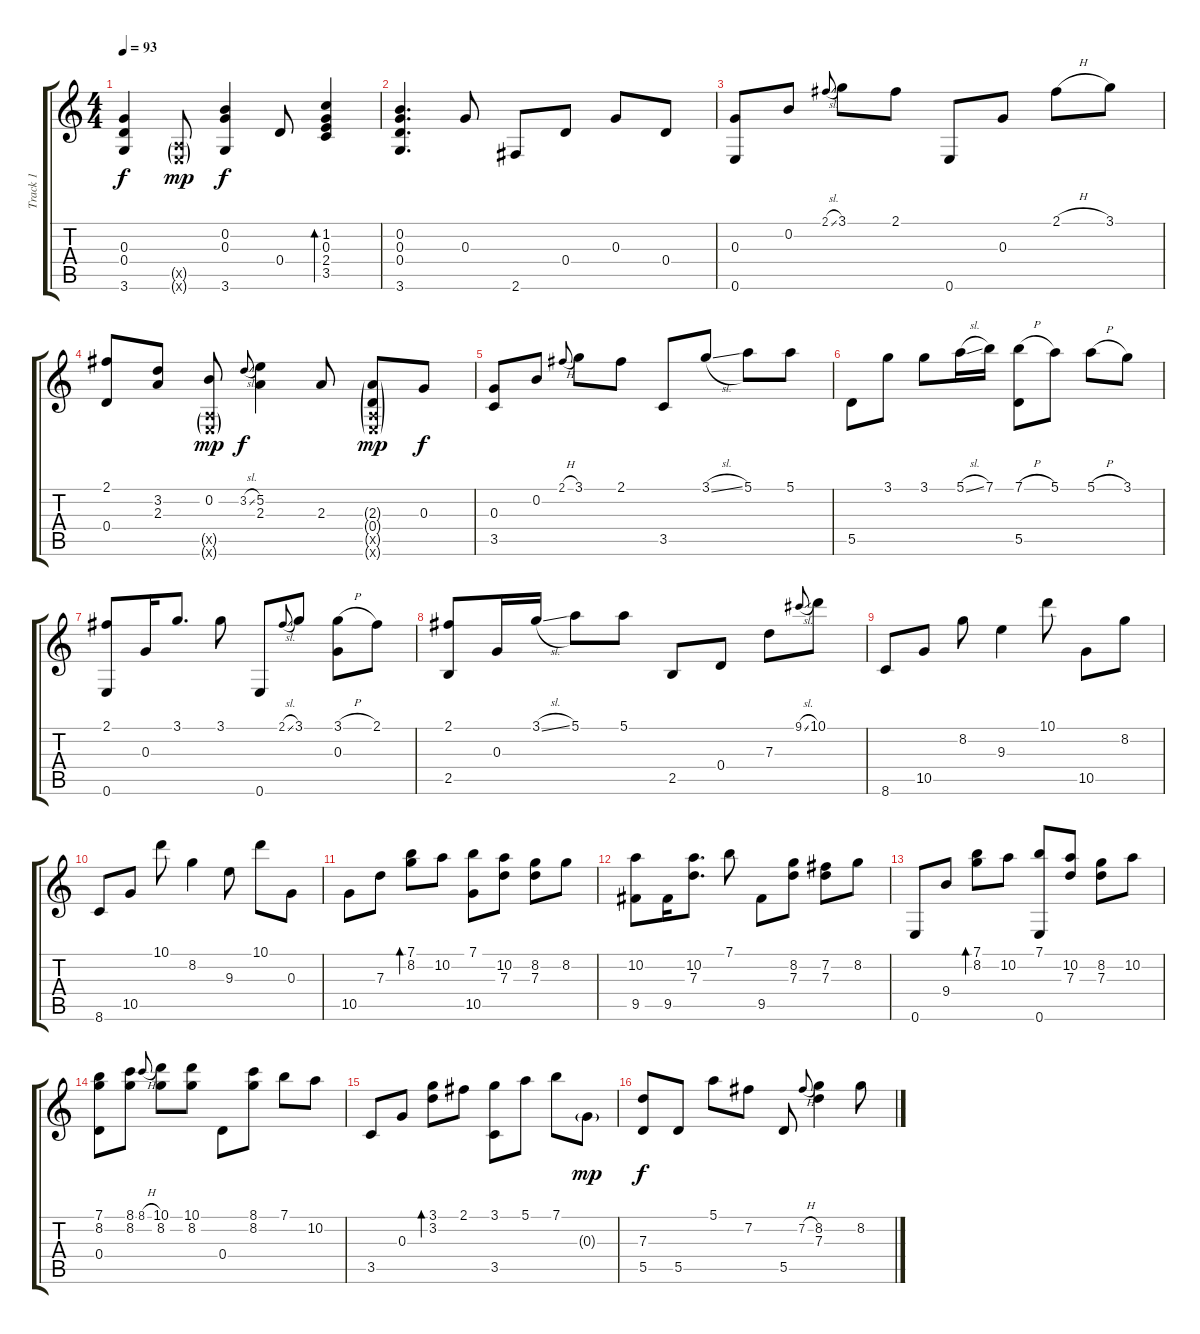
\track ("Track 1" "Track 1") {instrument acousticguitarsteel}
\staff {score tabs}
\tuning (E4 B3 G3 D3 A2 E2) {hide}
\ts (4 4)
\tempo 93
\clef g2
\ks c
(0.3 0.4 3.6).4{dy f} (0.5{g x} 0.6{g x}).8{dy mp} (0.2 0.3 3.6).4{dy f} 0.4.8 (1.2 0.3 2.4 3.5).4{bd 60} |
(0.2 0.3 0.4 3.6).4{d} 0.3.8 2.6.8 0.4.8 0.3.8 0.4.8 |
(0.3 0.6).8 0.2.8 2.1{sl}.8{gr onbeat} 3.1.8 2.1.8 0.6.8 0.3.8 2.1{h}.8 3.1.8 |
(2.1 0.4).8 (3.2 2.3).8 (0.2 0.5{g x} 0.6{g x}).8{dy mp} 3.2{sl}.8{gr onbeat dy f} (5.2 2.3).4 2.3.8 (2.3{g} 0.4{g} 0.5{g x} 0.6{g x}).8{dy mp} 0.3.8{dy f} |
(0.3 3.5).8 0.2.8 2.1{h}.8{gr onbeat} 3.1.8 2.1.8 3.5.8 3.1{sl}.8 5.1.8 5.1.8 |
5.5.8 3.1.8 3.1.8 5.1{sl}.16 7.1.16 (7.1{h} 5.5).8 5.1.8 5.1{h}.8 3.1.8 |
(2.1 0.6).8 0.3.16 3.1.8{d} 3.1.8 0.6.8 2.1{sl}.8{gr onbeat} 3.1.8 (3.1{h} 0.3).8 2.1.8 |
(2.1 2.5).8 0.3.16 3.1{sl}.16 5.1.8 5.1.8 2.5.8 0.4.8 7.3.8 9.1{sl}.8{gr onbeat} 10.1.8 |
8.6.8 10.5.8 8.2.8 9.3.4 10.1.8 10.5.8 8.2.8 |
8.6.8 10.5.8 10.1.8 8.2.4 9.3.8 10.1.8 0.3.8 |
10.5.8 7.3.8 (7.1 8.2).8{bd 60} 10.2.8 (7.1 10.5).8 (10.2 7.3).8 (8.2 7.3).8 8.2.8 |
(10.2 9.5).8 9.5.16 (10.2 7.3).8{d} 7.1.8 9.5.8 (8.2 7.3).8 (7.2 7.3).8 8.2.8 |
0.6.8 9.4.8 (7.1 8.2).8{bd 60} 10.2.8 (7.1 0.6).8 (10.2 7.3).8 (8.2 7.3).8 10.2.8 |
(7.1 8.2 0.4).8 (8.1 8.2).8 8.1{h}.8{gr onbeat} (10.1 8.2).8 (10.1 8.2).8 0.4.8 (8.1 8.2).8 7.1.8 10.2.8 |
3.5.8 0.3.8 (3.1 3.2).8{bd 60} 2.1.8 (3.1 3.5).8 5.1.8 7.1.8 0.3{g}.8{dy mp} |
(7.3 5.5).8{dy f} 5.5.8 5.1.8 7.2.8 5.5.8 7.2{h}.8{gr onbeat} (8.2 7.3).4 8.2.8
